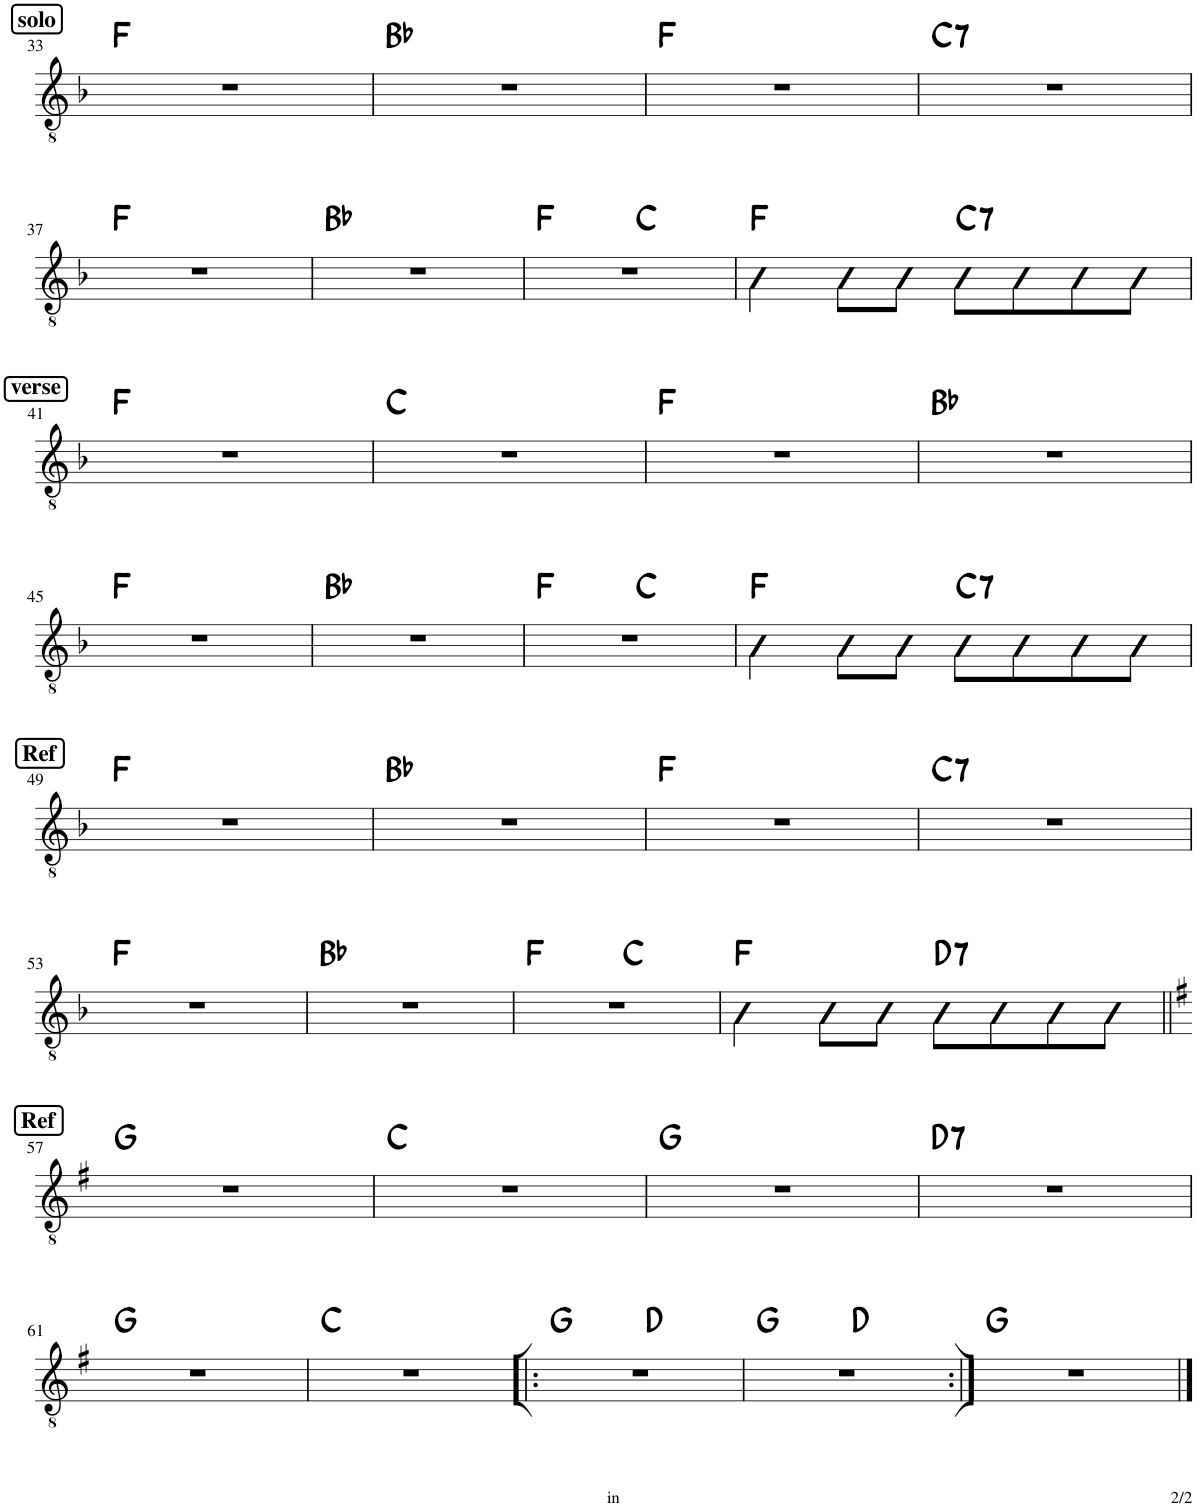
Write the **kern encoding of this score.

**kern	**harte
*part1	*part1
*staff1	*
*I"Classical Guitar	*
*I'Guit.	*
!!LO:PB:g=z
*clefGv2	*
*k[b-]	*
*M4/4	*
!!LO:REH:place=s1:a:B:cj:fs=11:t=solo
=33	=33
1r	F:maj
=34	=34
1r	Bb:maj
=35	=35
1r	F:maj
=36	=36
!	!LO:H:kt=7
1r	C:7
!!LO:LB:g=z
=37	=37
1r	F:maj
=38	=38
1r	Bb:maj
=39	=39
*^	*
1r	2ryy	F:maj
.	2ryy	C:maj
*v	*v	*
=40	=40
4F\	F:maj
8C\L	.
8C\J	.
!	!LO:H:kt=7
8C\L	C:7
8C\	.
8C\	.
8C\J	.
!!LO:LB:g=z
!!LO:REH:place=s1:a:B:cj:fs=11:t=verse
=41	=41
1r	F:maj
=42	=42
1r	C:maj
=43	=43
1r	F:maj
=44	=44
1r	Bb:maj
!!LO:LB:g=z
=45	=45
1r	F:maj
=46	=46
1r	Bb:maj
=47	=47
*^	*
1r	2ryy	F:maj
.	2ryy	C:maj
*v	*v	*
=48	=48
4F\	F:maj
8C\L	.
8C\J	.
!	!LO:H:kt=7
8C\L	C:7
8C\	.
8C\	.
8C\J	.
!!LO:LB:g=z
!!LO:REH:place=s1:a:B:cj:fs=11:t=Ref
=49	=49
1r	F:maj
=50	=50
1r	Bb:maj
=51	=51
1r	F:maj
=52	=52
!	!LO:H:kt=7
1r	C:7
!!LO:LB:g=z
=53	=53
1r	F:maj
=54	=54
1r	Bb:maj
=55	=55
*^	*
1r	2ryy	F:maj
.	2ryy	C:maj
*v	*v	*
=56	=56
4F\	F:maj
8C\L	.
8C\J	.
!	!LO:H:kt=7
8C\L	D:7
8C\	.
8C\	.
8C\J	.
!!LO:LB:g=z
!!LO:REH:place=s1:a:B:cj:fs=11:t=Ref
=57||	=57||
*k[f#]	*
1r	G:maj
=58	=58
1r	C:maj
=59	=59
1r	G:maj
=60	=60
!	!LO:H:kt=7
1r	D:7
!!LO:LB:g=z
=61	=61
1r	G:maj
=62	=62
1r	C:maj
=63!|:	=63!|:
*^	*
1r	2ryy	G:maj
.	2ryy	D:maj
=64	=64	=64
1r	2ryy	G:maj
.	2ryy	D:maj
*v	*v	*
=65:|!	=65:|!
1r	G:maj
==	==
*-	*-
